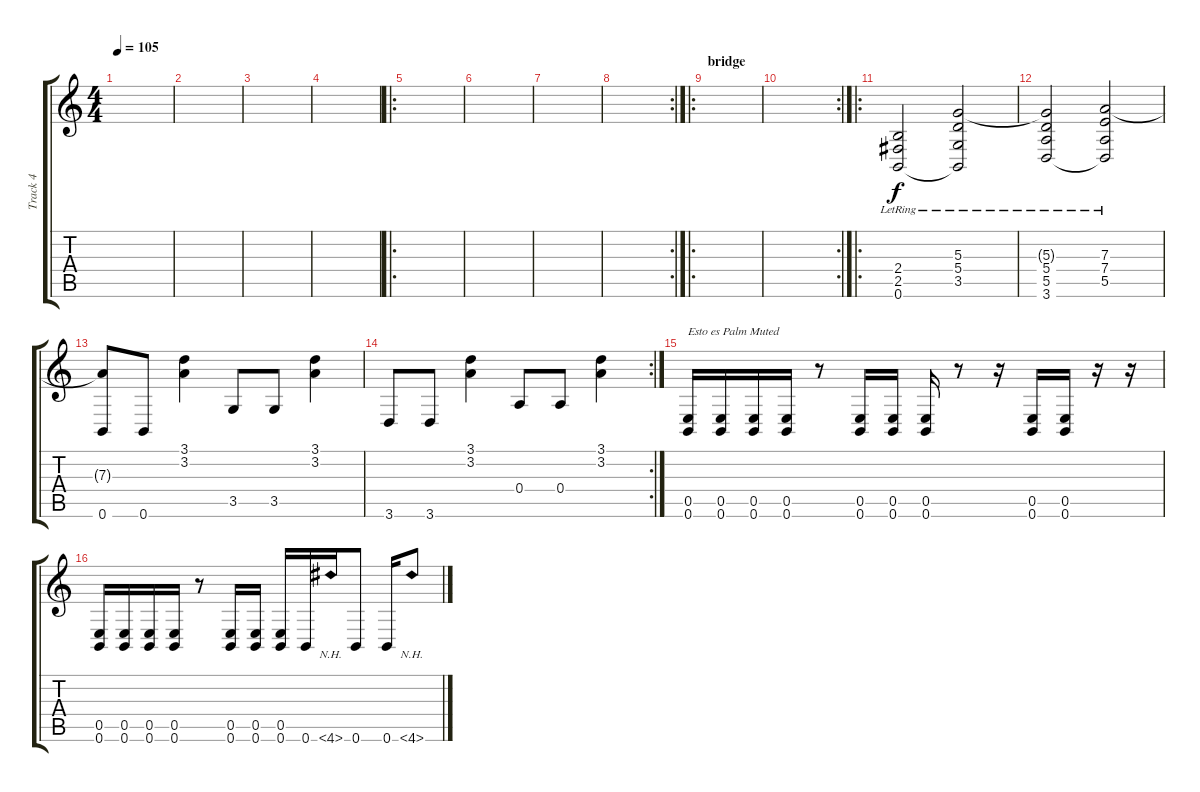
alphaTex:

\track ("Track 4" "Track 4") {instrument overdrivenguitar}
\staff {score tabs}
\tuning (B3 Gb3 D3 A2 E2 B1) {hide}
\ts (4 4)
\tempo 105
\clef g2
\ks c
|
|
|
|
\ro
|
|
|
\rc 2
|
\ro
\section ("" "bridge")
|
\rc 2
|
\ro
(2.4{lr} 2.5{lr} 0.6{lr}).2{volume 15 instrument distortionguitar} (5.3{lr} 5.4{lr} 3.5{lr} 0.6{t}).2 |
(5.3{t} 5.4{lr} 5.5{lr} 3.6{lr}).2 (7.3{lr} 7.4{lr} 5.5{lr} 3.6{t}).2 |
(7.3{t} 0.6).8 0.6.8 (3.1 3.2).4 3.5.8 3.5.8 (3.1 3.2).4 |
\rc 2
3.6.8 3.6.8 (3.1 3.2).4 0.4.8 0.4.8 (3.1 3.2).4 |
(0.5 0.6).16{txt "Esto es Palm Muted"} (0.5 0.6).16 (0.5 0.6).16 (0.5 0.6).16 r.8 (0.5 0.6).16 (0.5 0.6).16 (0.5 0.6).16 r.8 r.16 (0.5 0.6).16 (0.5 0.6).16 r.16 r.16 |
(0.5 0.6).16 (0.5 0.6).16 (0.5 0.6).16 (0.5 0.6).16 r.8 (0.5 0.6).16 (0.5 0.6).16 (0.5 0.6).16 0.6.16 4.6{nh}.16{instrument distortionguitar} 0.6.8 0.6.16 4.6{nh}.8
